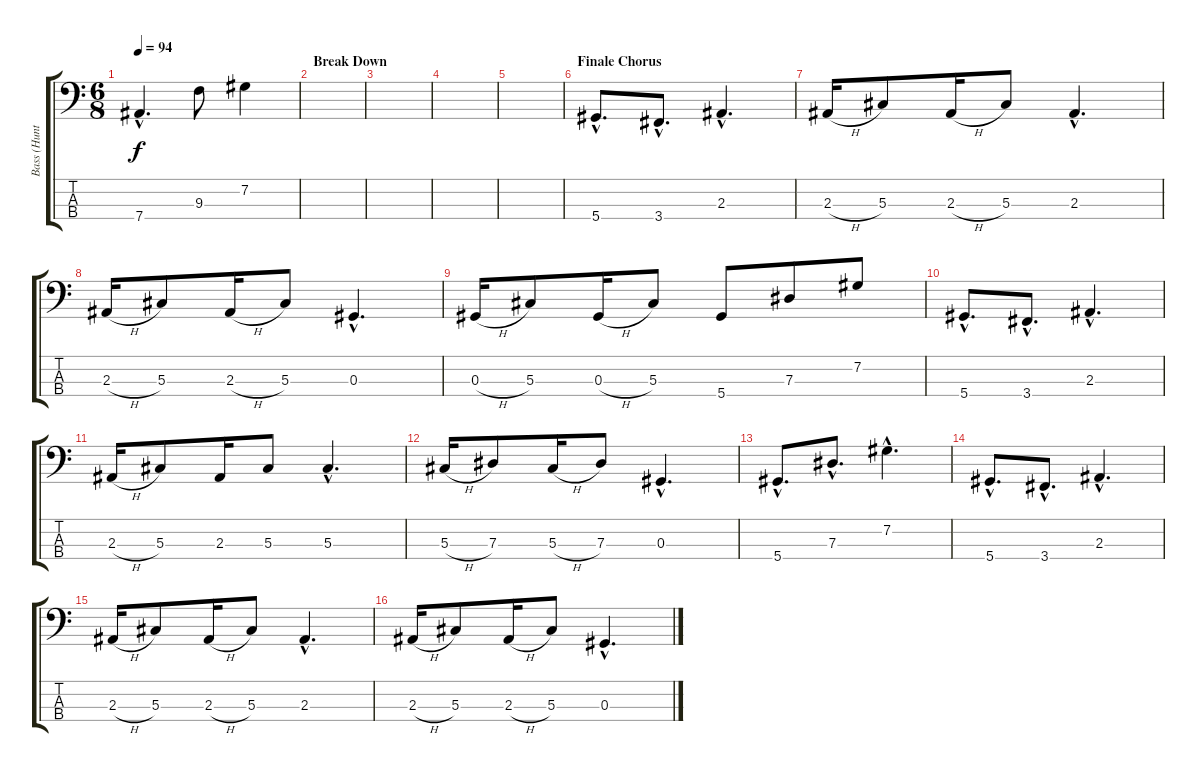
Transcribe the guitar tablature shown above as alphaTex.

\track ("Bass (Hunter)" "Bass (Hunt") {instrument electricbasspick}
\staff {score tabs}
\tuning (Gb2 Db2 Ab1 Eb1) {hide}
\ts (6 8)
\tempo 94
\clef f4
\ks c
7.4{hac}.4{d dy f} 9.3.8 7.2.4 |
\section ("" "Break Down")
|
|
|
|
\section ("" "Finale Chorus")
5.4{hac}.8{d} 3.4{hac}.8{d} 2.3{hac}.4{d} |
2.3{h}.16 5.3.8 2.3{h}.16 5.3.8 2.3{hac}.4{d} |
2.3{h}.16 5.3.8 2.3{h}.16 5.3.8 0.3{hac}.4{d} |
0.3{h}.16 5.3.8 0.3{h}.16 5.3.8 5.4.8 7.3.8 7.2.8 |
5.4{hac}.8{d} 3.4{hac}.8{d} 2.3{hac}.4{d} |
2.3{h}.16 5.3.8 2.3.16 5.3.8 5.3{hac}.4{d} |
5.3{h}.16 7.3.8 5.3{h}.16 7.3.8 0.3{hac}.4{d} |
5.4{hac}.8{d} 7.3{hac}.8{d} 7.2{hac}.4{d} |
5.4{hac}.8{d} 3.4{hac}.8{d} 2.3{hac}.4{d} |
2.3{h}.16 5.3.8 2.3{h}.16 5.3.8 2.3{hac}.4{d} |
2.3{h}.16 5.3.8 2.3{h}.16 5.3.8 0.3{hac}.4{d}
